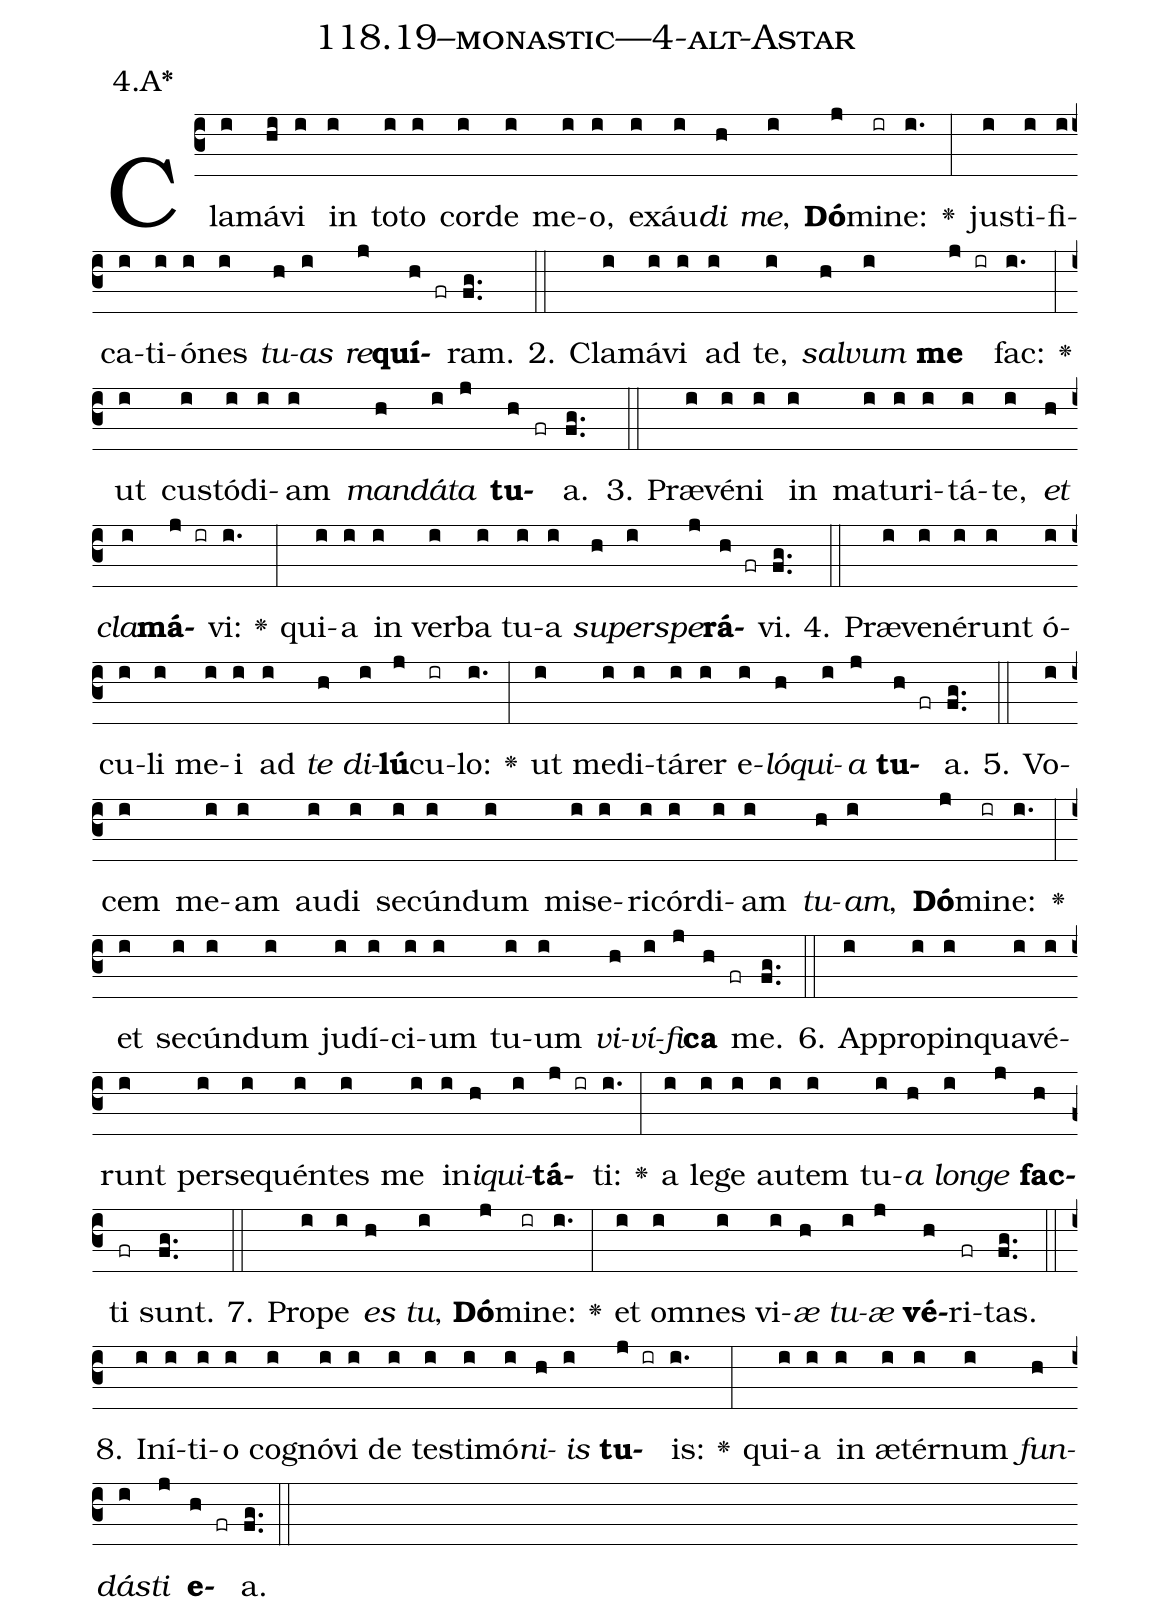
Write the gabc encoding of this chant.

name: 118.19--monastic---4-alt-Astar;
annotation: 4.A*;
%%
(c3)Cla(i)má(hi)vi(i) in(i) to(i)to(i) cor(i)de(i) me(i)o,(i) ex(i)áu(i)<i>di</i>(h) <i>me</i>,(i) <b>Dó</b>(j)mi(ir)ne:(i.) <v>\greheightstar</v>(:) jus(i)ti(i)fi(i)ca(i)ti(i)ó(i)nes(i) <i>tu</i>(h)<i>as</i>(i) <i>re</i>(j)<b>quí</b>(h fr)ram.(fg..) (::)
2. Cla(i)má(i)vi(i) ad(i) te,(i) <i>sal</i>(h)<i>vum</i>(i) <b>me</b>(j ir) fac:(i.) <v>\greheightstar</v>(:) ut(i) cus(i)tó(i)di(i)am(i) <i>man</i>(h)<i>dá</i>(i)<i>ta</i>(j) <b>tu</b>(h fr)a.(fg..) (::)
3. Præ(i)vé(i)ni(i) in(i) ma(i)tu(i)ri(i)tá(i)te,(i) <i>et</i>(h) <i>cla</i>(i)<b>má</b>(j ir)vi:(i.) <v>\greheightstar</v>(:) qui(i)a(i) in(i) ver(i)ba(i) tu(i)a(i) <i>su</i>(h)<i>per</i>(i)<i>spe</i>(j)<b>rá</b>(h fr)vi.(fg..) (::)
4. Præ(i)ve(i)né(i)runt(i) ó(i)cu(i)li(i) me(i)i(i) ad(i) <i>te</i>(h) <i>di</i>(i)<b>lú</b>(j)cu(ir)lo:(i.) <v>\greheightstar</v>(:) ut(i) me(i)di(i)tá(i)rer(i) e(i)<i>ló</i>(h)<i>qui</i>(i)<i>a</i>(j) <b>tu</b>(h fr)a.(fg..) (::)
5. Vo(i)cem(i) me(i)am(i) au(i)di(i) se(i)cún(i)dum(i) mi(i)se(i)ri(i)cór(i)di(i)am(i) <i>tu</i>(h)<i>am</i>,(i) <b>Dó</b>(j)mi(ir)ne:(i.) <v>\greheightstar</v>(:) et(i) se(i)cún(i)dum(i) ju(i)dí(i)ci(i)um(i) tu(i)um(i) <i>vi</i>(h)<i>ví</i>(i)<i>fi</i>(j)<b>ca</b>(h fr) me.(fg..) (::)
6. Ap(i)pro(i)pin(i)qua(i)vé(i)runt(i) per(i)se(i)quén(i)tes(i) me(i) in(i)<i>i</i>(h)<i>qui</i>(i)<b>tá</b>(j ir)ti:(i.) <v>\greheightstar</v>(:) a(i) le(i)ge(i) au(i)tem(i) tu(i)<i>a</i>(h) <i>lon</i>(i)<i>ge</i>(j) <b>fac</b>(h)ti(fr) sunt.(fg..) (::)
7. Pro(i)pe(i) <i>es</i>(h) <i>tu</i>,(i) <b>Dó</b>(j)mi(ir)ne:(i.) <v>\greheightstar</v>(:) et(i) om(i)nes(i) vi(i)<i>æ</i>(h) <i>tu</i>(i)<i>æ</i>(j) <b>vé</b>(h)ri(fr)tas.(fg..) (::)
8. In(i)í(i)ti(i)o(i) co(i)gnó(i)vi(i) de(i) tes(i)ti(i)mó(i)<i>ni</i>(h)<i>is</i>(i) <b>tu</b>(j ir)is:(i.) <v>\greheightstar</v>(:) qui(i)a(i) in(i) æ(i)tér(i)num(i) <i>fun</i>(h)<i>dás</i>(i)<i>ti</i>(j) <b>e</b>(h fr)a.(fg..) (::)
